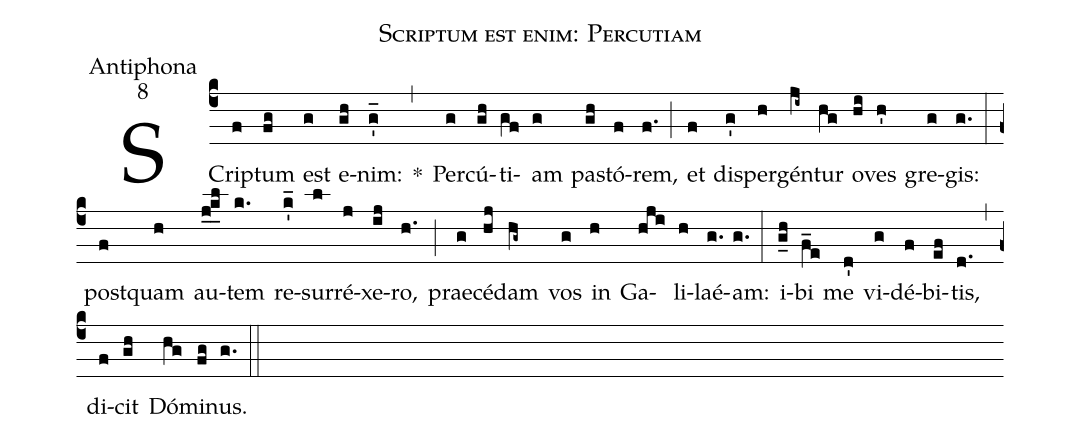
name:Scriptum est enim: Percutiam;
office-part:Antiphona;
mode:8;
%%
(c4) SCrip(f)tum(fg) est(g) e(gh)nim:(g'_) *(,) Per(g)cú(gh)ti(gf)am(g) pa(gh)stó(f)rem,(f.) (;) et(f) di(g')sper(h)gén(ji~)tur(hg) o(hi)ves(h') gre(g)gis:(g.) (:) post(f)quam(h) au(j_0!k_l)tem(k.) re(k'_)sur(l)ré(j)xe(ij)ro,(h.) (;) prae(g)cé(hj)dam(hg~) vos(g) in(h) Ga(hji)li(h)laé(g.)am:(g.) (:) i(g_h)bi(f_e) me(d') vi(g)dé(f)bi(ef)tis,(d.) (,) di(f)cit(gh) Dó(hg)mi(fg)nus.(g.) (::)
